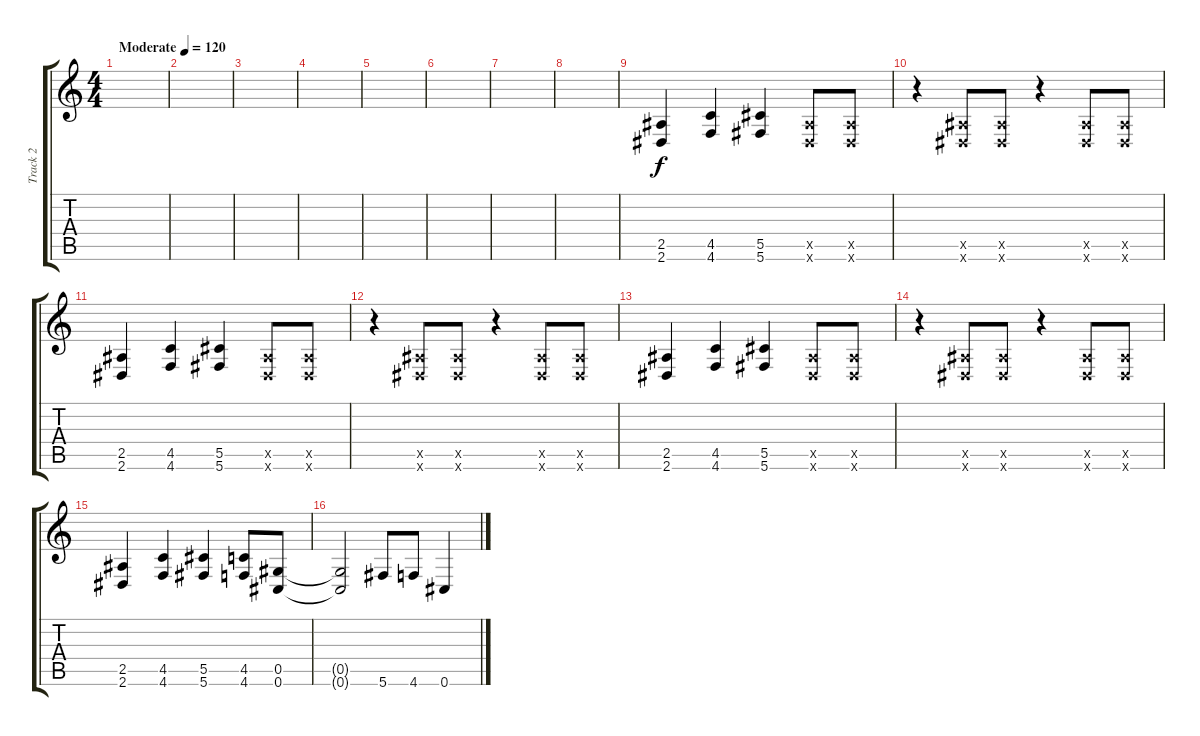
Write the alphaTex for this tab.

\track ("Track 2" "Track 2") {instrument distortionguitar}
\staff {score tabs}
\tuning (Eb4 Bb3 Gb3 Db3 Ab2 Db2) {hide}
\ts (4 4)
\tempo (120 "Moderate")
\clef g2
\ks c
|
|
|
|
|
|
|
|
(2.5 2.6).4 (4.5 4.6).4 (5.5 5.6).4 (2.5{x} 2.6{x}).8 (2.5{x} 2.6{x}).8 |
r.4 (2.5{x} 2.6{x}).8 (2.5{x} 2.6{x}).8 r.4 (2.5{x} 2.6{x}).8 (2.5{x} 2.6{x}).8 |
(2.5 2.6).4 (4.5 4.6).4 (5.5 5.6).4 (2.5{x} 2.6{x}).8 (2.5{x} 2.6{x}).8 |
r.4 (2.5{x} 2.6{x}).8 (2.5{x} 2.6{x}).8 r.4 (2.5{x} 2.6{x}).8 (2.5{x} 2.6{x}).8 |
(2.5 2.6).4 (4.5 4.6).4 (5.5 5.6).4 (2.5{x} 2.6{x}).8 (2.5{x} 2.6{x}).8 |
r.4 (2.5{x} 2.6{x}).8 (2.5{x} 2.6{x}).8 r.4 (2.5{x} 2.6{x}).8 (2.5{x} 2.6{x}).8 |
(2.5 2.6).4 (4.5 4.6).4 (5.5 5.6).4 (4.5 4.6).8 (0.5 0.6).8 |
(0.5{t} 0.6{t}).2 5.6.8 4.6.8 0.6.4
